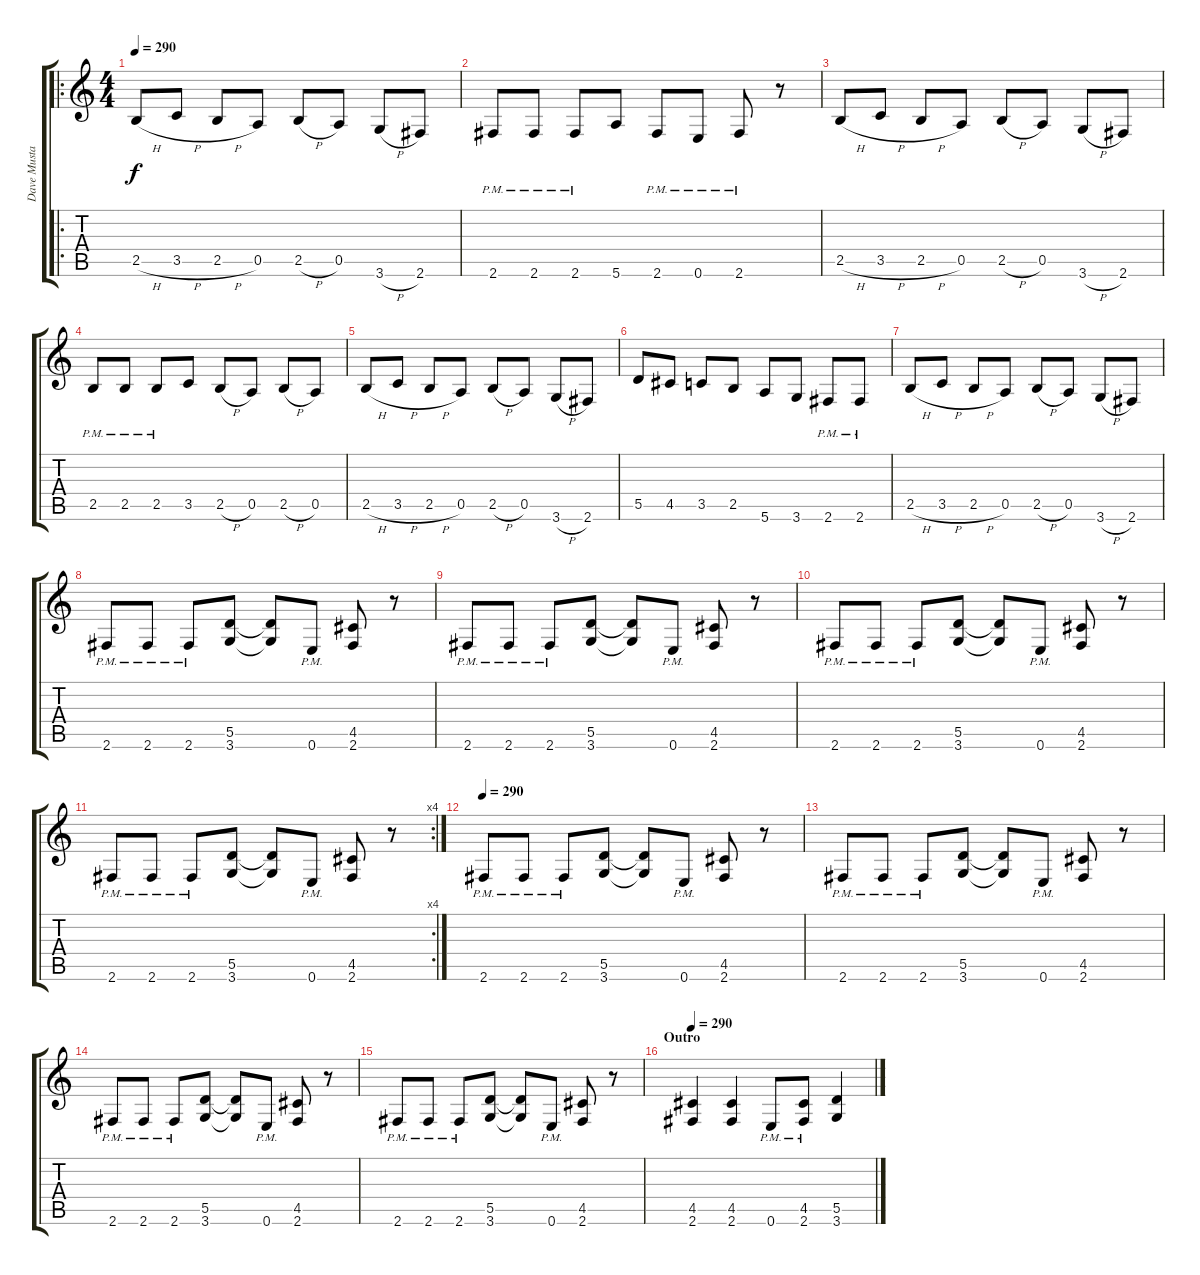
\track ("Dave Mustaine" "Dave Musta") {instrument distortionguitar}
\staff {score tabs}
\tuning (E4 B3 G3 D3 A2 E2) {hide}
\ro
\ts (4 4)
\tempo 290
\clef g2
\ks c
2.5{h}.8{dy f} 3.5{h}.8 2.5{h}.8 0.5.8 2.5{h}.8 0.5.8 3.6{h}.8 2.6.8 |
2.6{pm}.8 2.6{pm}.8 2.6{pm}.8 5.6.8 2.6{pm}.8 0.6{pm}.8 2.6{pm}.8 r.8 |
2.5{h}.8 3.5{h}.8 2.5{h}.8 0.5.8 2.5{h}.8 0.5.8 3.6{h}.8 2.6.8 |
2.5{pm}.8 2.5{pm}.8 2.5{pm}.8 3.5.8 2.5{h}.8 0.5.8 2.5{h}.8 0.5.8 |
2.5{h}.8 3.5{h}.8 2.5{h}.8 0.5.8 2.5{h}.8 0.5.8 3.6{h}.8 2.6.8 |
5.5.8 4.5.8 3.5.8 2.5.8 5.6.8 3.6.8 2.6{pm}.8 2.6{pm}.8 |
2.5{h}.8 3.5{h}.8 2.5{h}.8 0.5.8 2.5{h}.8 0.5.8 3.6{h}.8 2.6.8 |
2.6{pm}.8 2.6{pm}.8 2.6{pm}.8 (5.5 3.6).8 (5.5{t} 3.6{t}).8 0.6{pm}.8 (4.5 2.6).8 r.8 |
2.6{pm}.8 2.6{pm}.8 2.6{pm}.8 (5.5 3.6).8 (5.5{t} 3.6{t}).8 0.6{pm}.8 (4.5 2.6).8 r.8 |
2.6{pm}.8 2.6{pm}.8 2.6{pm}.8 (5.5 3.6).8 (5.5{t} 3.6{t}).8 0.6{pm}.8 (4.5 2.6).8 r.8 |
\rc 4
2.6{pm}.8 2.6{pm}.8 2.6{pm}.8 (5.5 3.6).8 (5.5{t} 3.6{t}).8 0.6{pm}.8 (4.5 2.6).8 r.8 |
\tempo 290
2.6{pm}.8 2.6{pm}.8 2.6{pm}.8 (5.5 3.6).8 (5.5{t} 3.6{t}).8 0.6{pm}.8 (4.5 2.6).8 r.8 |
2.6{pm}.8 2.6{pm}.8 2.6{pm}.8 (5.5 3.6).8 (5.5{t} 3.6{t}).8 0.6{pm}.8 (4.5 2.6).8 r.8 |
2.6{pm}.8 2.6{pm}.8 2.6{pm}.8 (5.5 3.6).8 (5.5{t} 3.6{t}).8 0.6{pm}.8 (4.5 2.6).8 r.8 |
2.6{pm}.8 2.6{pm}.8 2.6{pm}.8 (5.5 3.6).8 (5.5{t} 3.6{t}).8 0.6{pm}.8 (4.5 2.6).8 r.8 |
\section ("" "Outro")
\tempo 290
(4.5 2.6).4 (4.5 2.6).4 0.6{pm}.8 (4.5 2.6{pm}).8 (5.5 3.6).4
